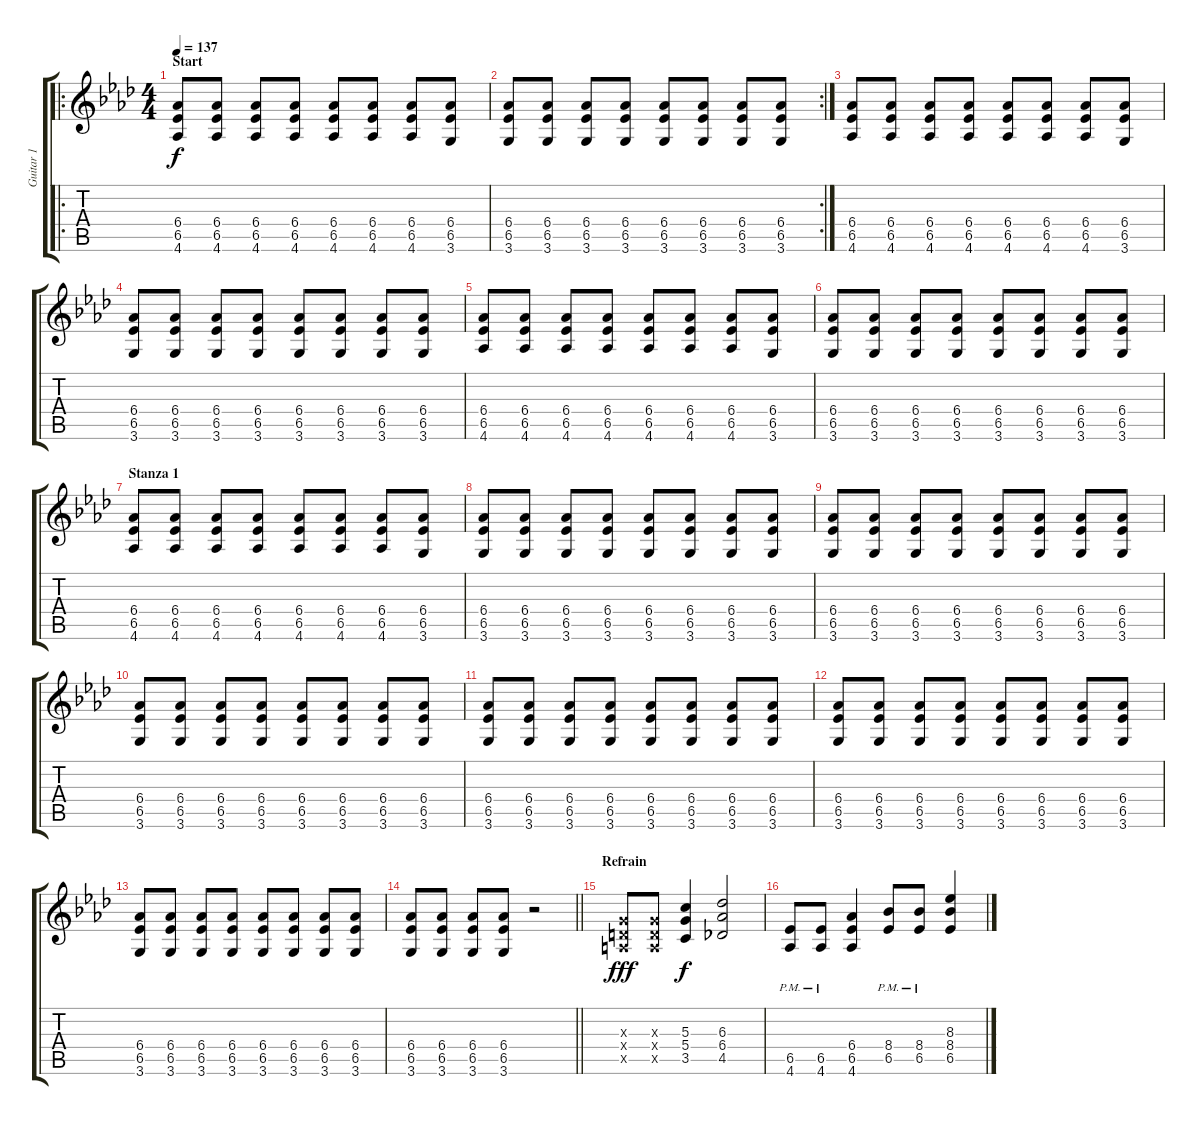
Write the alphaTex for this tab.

\track ("Guitar 1" "Guitar 1") {instrument overdrivenguitar}
\staff {score tabs}
\tuning (E4 B3 G3 D3 A2 E2) {hide}
\ro
\ts (4 4)
\section ("" "Start")
\tempo 137
\clef g2
\ks ab
(6.4 6.5 4.6).8{dy f instrument overdrivenguitar} (6.4 6.5 4.6).8 (6.4 6.5 4.6).8 (6.4 6.5 4.6).8 (6.4 6.5 4.6).8 (6.4 6.5 4.6).8 (6.4 6.5 4.6).8 (6.4 6.5 3.6).8 |
\rc 2
(6.4 6.5 3.6).8 (6.4 6.5 3.6).8 (6.4 6.5 3.6).8 (6.4 6.5 3.6).8 (6.4 6.5 3.6).8 (6.4 6.5 3.6).8 (6.4 6.5 3.6).8 (6.4 6.5 3.6).8 |
(6.4 6.5 4.6).8 (6.4 6.5 4.6).8 (6.4 6.5 4.6).8 (6.4 6.5 4.6).8 (6.4 6.5 4.6).8 (6.4 6.5 4.6).8 (6.4 6.5 4.6).8 (6.4 6.5 3.6).8 |
(6.4 6.5 3.6).8 (6.4 6.5 3.6).8 (6.4 6.5 3.6).8 (6.4 6.5 3.6).8 (6.4 6.5 3.6).8 (6.4 6.5 3.6).8 (6.4 6.5 3.6).8 (6.4 6.5 3.6).8 |
(6.4 6.5 4.6).8 (6.4 6.5 4.6).8 (6.4 6.5 4.6).8 (6.4 6.5 4.6).8 (6.4 6.5 4.6).8 (6.4 6.5 4.6).8 (6.4 6.5 4.6).8 (6.4 6.5 3.6).8 |
(6.4 6.5 3.6).8 (6.4 6.5 3.6).8 (6.4 6.5 3.6).8 (6.4 6.5 3.6).8 (6.4 6.5 3.6).8 (6.4 6.5 3.6).8 (6.4 6.5 3.6).8 (6.4 6.5 3.6).8 |
\section ("" "Stanza 1")
(6.4 6.5 4.6).8 (6.4 6.5 4.6).8 (6.4 6.5 4.6).8 (6.4 6.5 4.6).8 (6.4 6.5 4.6).8 (6.4 6.5 4.6).8 (6.4 6.5 4.6).8 (6.4 6.5 3.6).8 |
(6.4 6.5 3.6).8 (6.4 6.5 3.6).8 (6.4 6.5 3.6).8 (6.4 6.5 3.6).8 (6.4 6.5 3.6).8 (6.4 6.5 3.6).8 (6.4 6.5 3.6).8 (6.4 6.5 3.6).8 |
(6.4 6.5 3.6).8 (6.4 6.5 3.6).8 (6.4 6.5 3.6).8 (6.4 6.5 3.6).8 (6.4 6.5 3.6).8 (6.4 6.5 3.6).8 (6.4 6.5 3.6).8 (6.4 6.5 3.6).8 |
(6.4 6.5 3.6).8 (6.4 6.5 3.6).8 (6.4 6.5 3.6).8 (6.4 6.5 3.6).8 (6.4 6.5 3.6).8 (6.4 6.5 3.6).8 (6.4 6.5 3.6).8 (6.4 6.5 3.6).8 |
(6.4 6.5 3.6).8 (6.4 6.5 3.6).8 (6.4 6.5 3.6).8 (6.4 6.5 3.6).8 (6.4 6.5 3.6).8 (6.4 6.5 3.6).8 (6.4 6.5 3.6).8 (6.4 6.5 3.6).8 |
(6.4 6.5 3.6).8 (6.4 6.5 3.6).8 (6.4 6.5 3.6).8 (6.4 6.5 3.6).8 (6.4 6.5 3.6).8 (6.4 6.5 3.6).8 (6.4 6.5 3.6).8 (6.4 6.5 3.6).8 |
(6.4 6.5 3.6).8 (6.4 6.5 3.6).8 (6.4 6.5 3.6).8 (6.4 6.5 3.6).8 (6.4 6.5 3.6).8 (6.4 6.5 3.6).8 (6.4 6.5 3.6).8 (6.4 6.5 3.6).8 |
\barLineRight lightlight
(6.4 6.5 3.6).8 (6.4 6.5 3.6).8 (6.4 6.5 3.6).8 (6.4 6.5 3.6).8 r.2 |
\section ("" "Refrain")
(0.3{x} 0.4{x} 0.5{x}).8{dy fff} (0.3{x} 0.4{x} 0.5{x}).8 (5.3 5.4 3.5).4{dy f} (6.3 6.4 4.5).2 |
(6.5{pm} 4.6{pm}).8 (6.5{pm} 4.6{pm}).8 (6.4 6.5 4.6).4 (8.4{pm} 6.5{pm}).8 (8.4{pm} 6.5{pm}).8 (8.3 8.4 6.5).4
